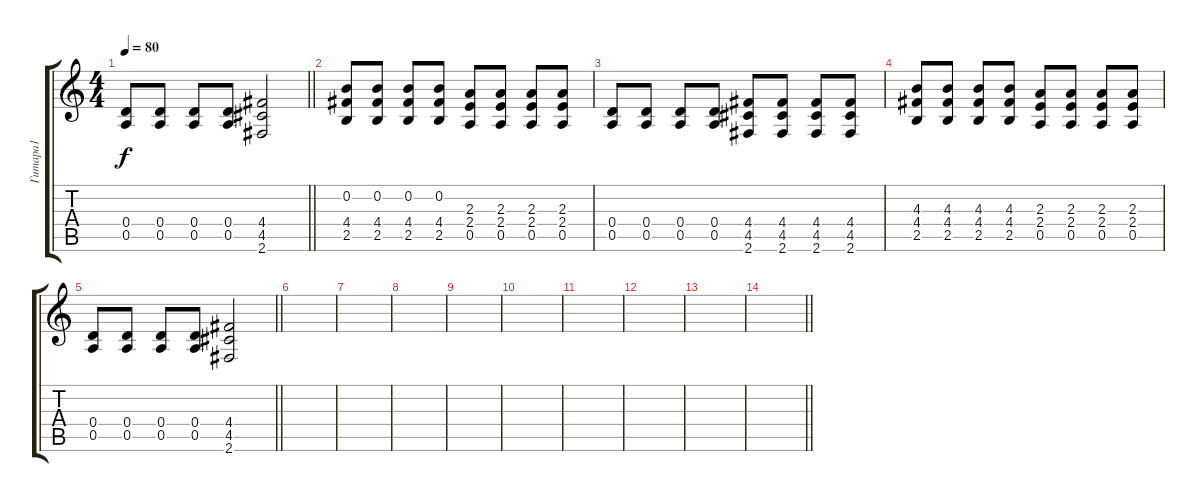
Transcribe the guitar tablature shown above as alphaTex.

\track ("Гитара1" "Гитара1") {instrument electricguitarjazz}
\staff {score tabs}
\tuning (E4 B3 G3 D3 A2 E2) {hide}
\ts (4 4)
\tempo 80
\clef g2
\barLineRight lightlight
\ks c
(0.4 0.5).8{dy f} (0.4 0.5).8 (0.4 0.5).8 (0.4 0.5).8 (4.4 4.5 2.6).2 |
(0.2 4.4 2.5).8 (0.2 4.4 2.5).8 (0.2 4.4 2.5).8 (0.2 4.4 2.5).8 (2.3 2.4 0.5).8 (2.3 2.4 0.5).8 (2.3 2.4 0.5).8 (2.3 2.4 0.5).8 |
(0.4 0.5).8 (0.4 0.5).8 (0.4 0.5).8 (0.4 0.5).8 (4.4 4.5 2.6).8 (4.4 4.5 2.6).8 (4.4 4.5 2.6).8 (4.4 4.5 2.6).8 |
(4.3 4.4 2.5).8 (4.3 4.4 2.5).8 (4.3 4.4 2.5).8 (4.3 4.4 2.5).8 (2.3 2.4 0.5).8 (2.3 2.4 0.5).8 (2.3 2.4 0.5).8 (2.3 2.4 0.5).8 |
\barLineRight lightlight
(0.4 0.5).8 (0.4 0.5).8 (0.4 0.5).8 (0.4 0.5).8 (4.4 4.5 2.6).2 |
|
|
|
|
|
|
|
|
\barLineRight lightlight
